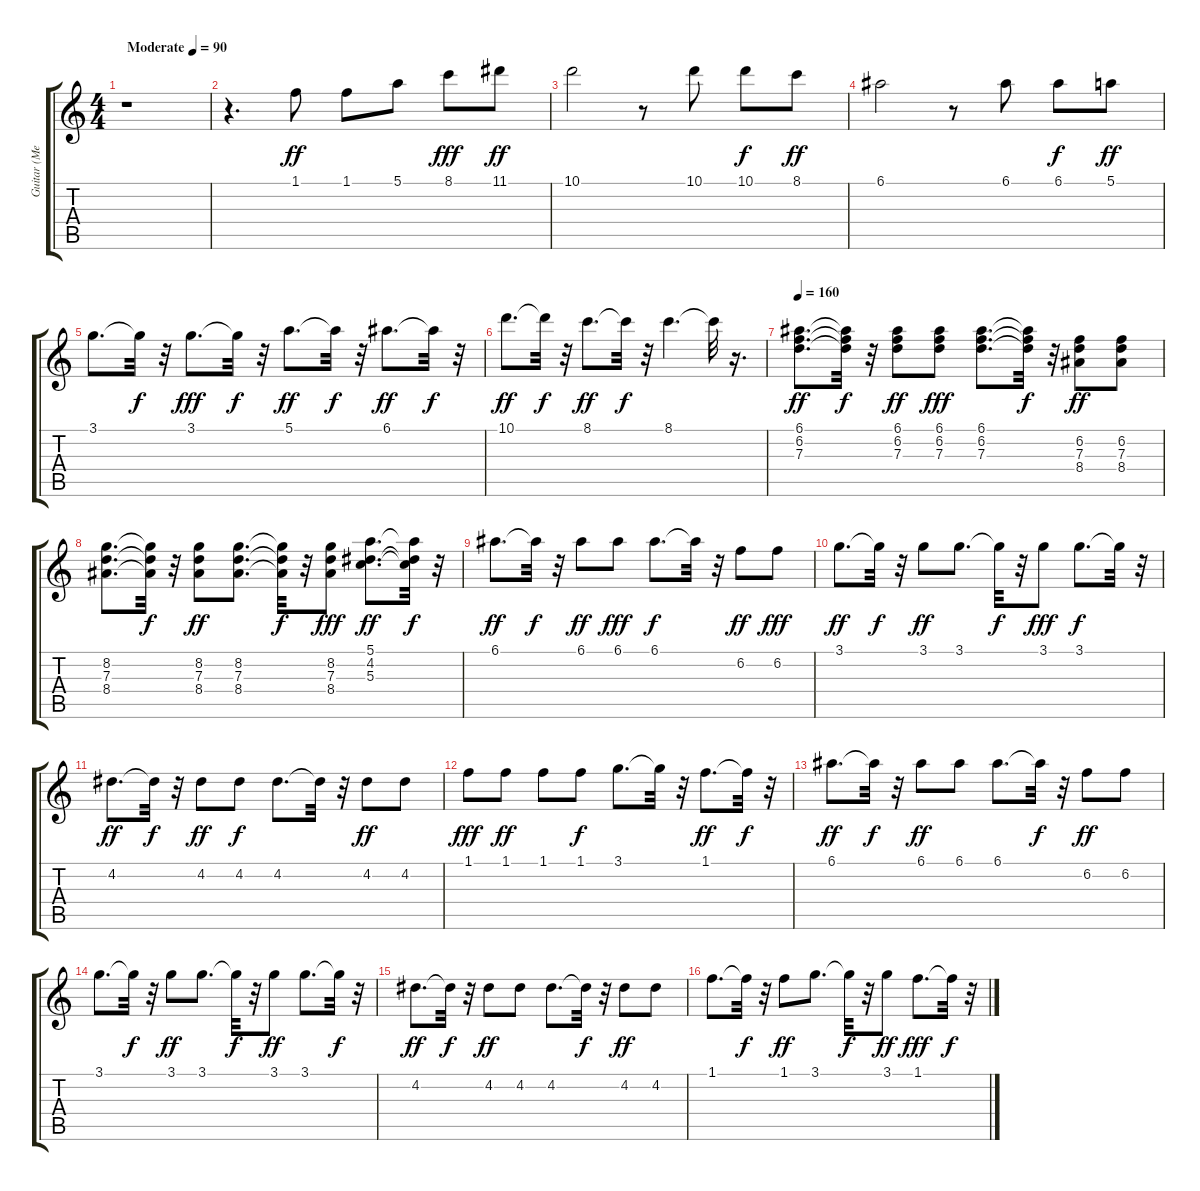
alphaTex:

\track ("Guitar (Melody)" "Guitar (Me") {instrument acousticguitarsteel}
\staff {score tabs}
\tuning (E4 B3 G3 D3 A2 E2) {hide}
\ts (4 4)
\tempo (90 "Moderate")
\clef g2
\ks c
r.1{dy ff instrument acousticguitarsteel} |
r.4{d} 1.1.8 1.1.8 5.1.8 8.1.8{dy fff} 11.1.8{dy ff} |
10.1.2 r.8 10.1.8 10.1.8{dy f} 8.1.8{dy ff} |
6.1.2 r.8 6.1.8 6.1.8{dy f} 5.1.8{dy ff} |
3.1.8{d} 3.1{t}.32{dy f} r.32 3.1.8{d dy fff} 3.1{t}.32{dy f} r.32 5.1.8{d dy ff} 5.1{t}.32{dy f} r.32 6.1.8{d dy ff} 6.1{t}.32{dy f} r.32 |
10.1.8{d dy ff} 10.1{t}.32{dy f} r.32 8.1.8{d dy ff} 8.1{t}.32{dy f} r.32 8.1.4{d} 8.1{t}.32 r.16{d} |
\tempo 160
(6.1 6.2 7.3).8{d dy ff} (6.1{t} 6.2{t} 7.3{t}).32{dy f} r.32 (6.1 6.2 7.3).8{dy ff} (6.1 6.2 7.3).8{dy fff} (6.1 6.2 7.3).8{d} (6.1{t} 6.2{t} 7.3{t}).32{dy f} r.32 (6.2 7.3 8.4).8{dy ff} (6.2 7.3 8.4).8 |
(8.2 7.3 8.4).8{d} (8.2{t} 7.3{t} 8.4{t}).32{dy f} r.32 (8.2 7.3 8.4).8{dy ff} (8.2 7.3 8.4).8{d} (8.2{t} 7.3{t} 8.4{t}).32{dy f} r.32 (8.2 7.3 8.4).8{dy fff} (5.1 4.2 5.3).8{d dy ff} (5.1{t} 4.2{t} 5.3{t}).32{dy f} r.32 |
6.1.8{d dy ff} 6.1{t}.32{dy f} r.32 6.1.8{dy ff} 6.1.8{dy fff} 6.1.8{d dy f} 6.1{t}.32 r.32 6.2.8{dy ff} 6.2.8{dy fff} |
3.1.8{d dy ff} 3.1{t}.32{dy f} r.32 3.1.8{dy ff} 3.1.8{d} 3.1{t}.32{dy f} r.32 3.1.8{dy fff} 3.1.8{d dy f} 3.1{t}.32 r.32 |
4.2.8{d dy ff} 4.2{t}.32{dy f} r.32 4.2.8{dy ff} 4.2.8{dy f} 4.2.8{d} 4.2{t}.32 r.32 4.2.8{dy ff} 4.2.8 |
1.1.8{dy fff} 1.1.8{dy ff} 1.1.8 1.1.8{dy f} 3.1.8{d} 3.1{t}.32 r.32 1.1.8{d dy ff} 1.1{t}.32{dy f} r.32 |
6.1.8{d dy ff} 6.1{t}.32{dy f} r.32 6.1.8{dy ff} 6.1.8 6.1.8{d} 6.1{t}.32{dy f} r.32 6.2.8{dy ff} 6.2.8 |
3.1.8{d} 3.1{t}.32{dy f} r.32 3.1.8{dy ff} 3.1.8{d} 3.1{t}.32{dy f} r.32 3.1.8{dy ff} 3.1.8{d} 3.1{t}.32{dy f} r.32 |
4.2.8{d dy ff} 4.2{t}.32{dy f} r.32 4.2.8{dy ff} 4.2.8 4.2.8{d} 4.2{t}.32{dy f} r.32 4.2.8{dy ff} 4.2.8 |
1.1.8{d} 1.1{t}.32{dy f} r.32 1.1.8{dy ff} 3.1.8{d} 3.1{t}.32{dy f} r.32 3.1.8{dy ff} 1.1.8{d dy fff} 1.1{t}.32{dy f} r.32
